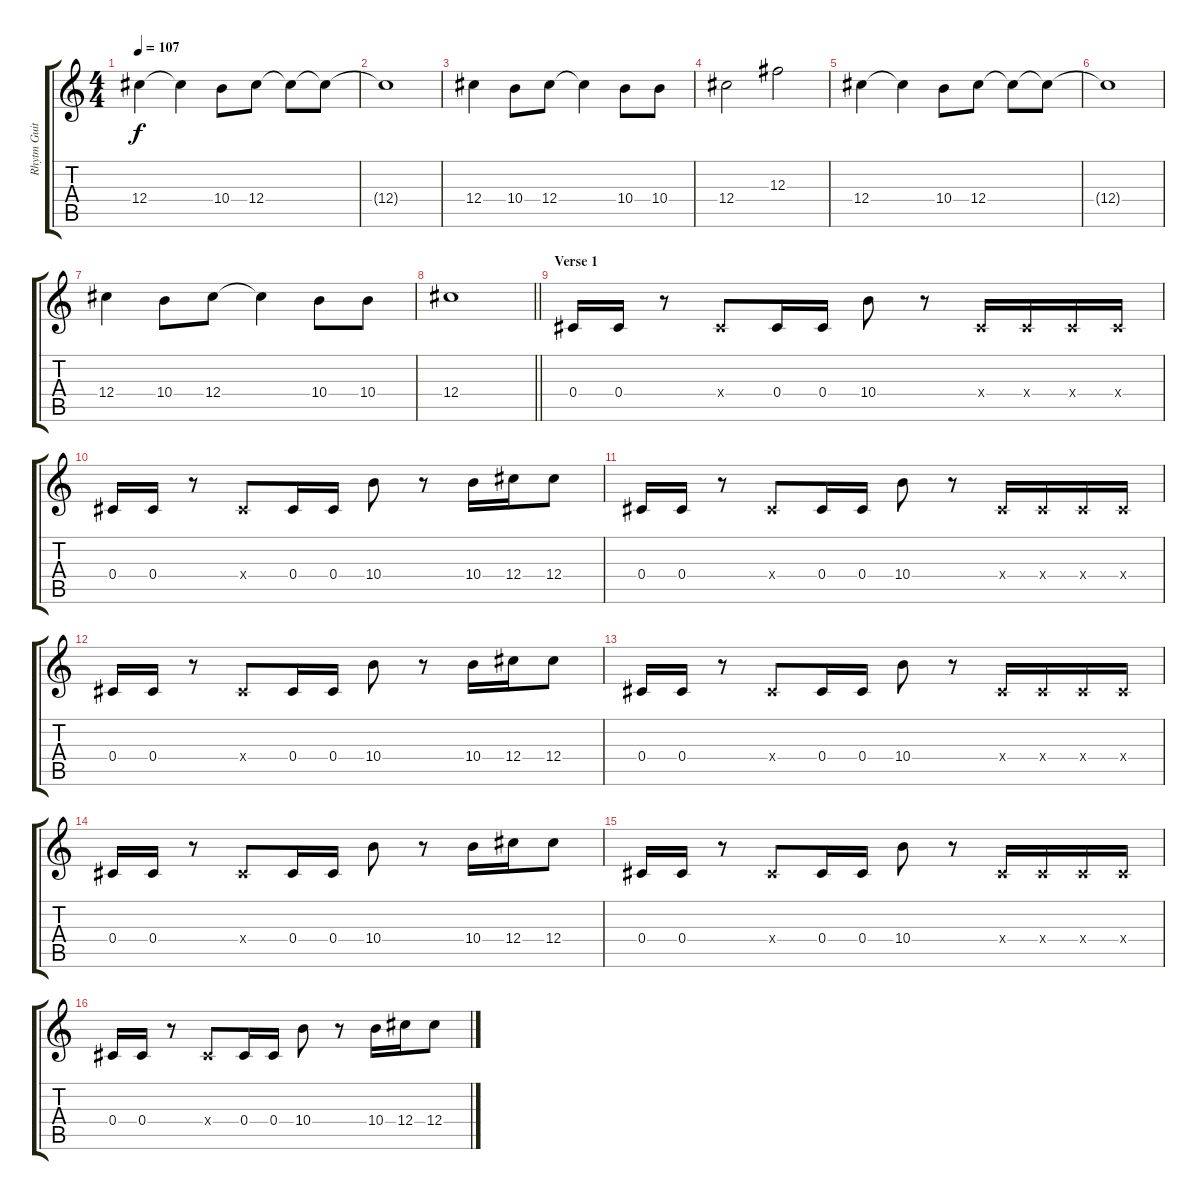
\track ("Rhytm Guitar" "Rhytm Guit") {instrument distortionguitar}
\staff {score tabs}
\tuning (Eb4 Bb3 Gb3 Db3 Ab2 Db2) {hide}
\ts (4 4)
\tempo 107
\clef g2
\ks c
12.4.4{dy f} 12.4{t}.4 10.4.8 12.4.8 12.4{t}.8 12.4{t}.8 |
12.4{t}.1 |
12.4.4 10.4.8 12.4.8 12.4{t}.4 10.4.8 10.4.8 |
12.4.2 12.3.2 |
12.4.4 12.4{t}.4 10.4.8 12.4.8 12.4{t}.8 12.4{t}.8 |
12.4{t}.1 |
12.4.4 10.4.8 12.4.8 12.4{t}.4 10.4.8 10.4.8 |
\barLineRight lightlight
12.4.1 |
\section ("" "Verse 1")
0.4.16 0.4.16 r.8 0.4{x}.8 0.4.16 0.4.16 10.4.8 r.8 0.4{x}.16 0.4{x}.16 0.4{x}.16 0.4{x}.16 |
0.4.16 0.4.16 r.8 0.4{x}.8 0.4.16 0.4.16 10.4.8 r.8 10.4.16 12.4.16 12.4.8 |
0.4.16 0.4.16 r.8 0.4{x}.8 0.4.16 0.4.16 10.4.8 r.8 0.4{x}.16 0.4{x}.16 0.4{x}.16 0.4{x}.16 |
0.4.16 0.4.16 r.8 0.4{x}.8 0.4.16 0.4.16 10.4.8 r.8 10.4.16 12.4.16 12.4.8 |
0.4.16 0.4.16 r.8 0.4{x}.8 0.4.16 0.4.16 10.4.8 r.8 0.4{x}.16 0.4{x}.16 0.4{x}.16 0.4{x}.16 |
0.4.16 0.4.16 r.8 0.4{x}.8 0.4.16 0.4.16 10.4.8 r.8 10.4.16 12.4.16 12.4.8 |
0.4.16 0.4.16 r.8 0.4{x}.8 0.4.16 0.4.16 10.4.8 r.8 0.4{x}.16 0.4{x}.16 0.4{x}.16 0.4{x}.16 |
0.4.16 0.4.16 r.8 0.4{x}.8 0.4.16 0.4.16 10.4.8 r.8 10.4.16 12.4.16 12.4.8
